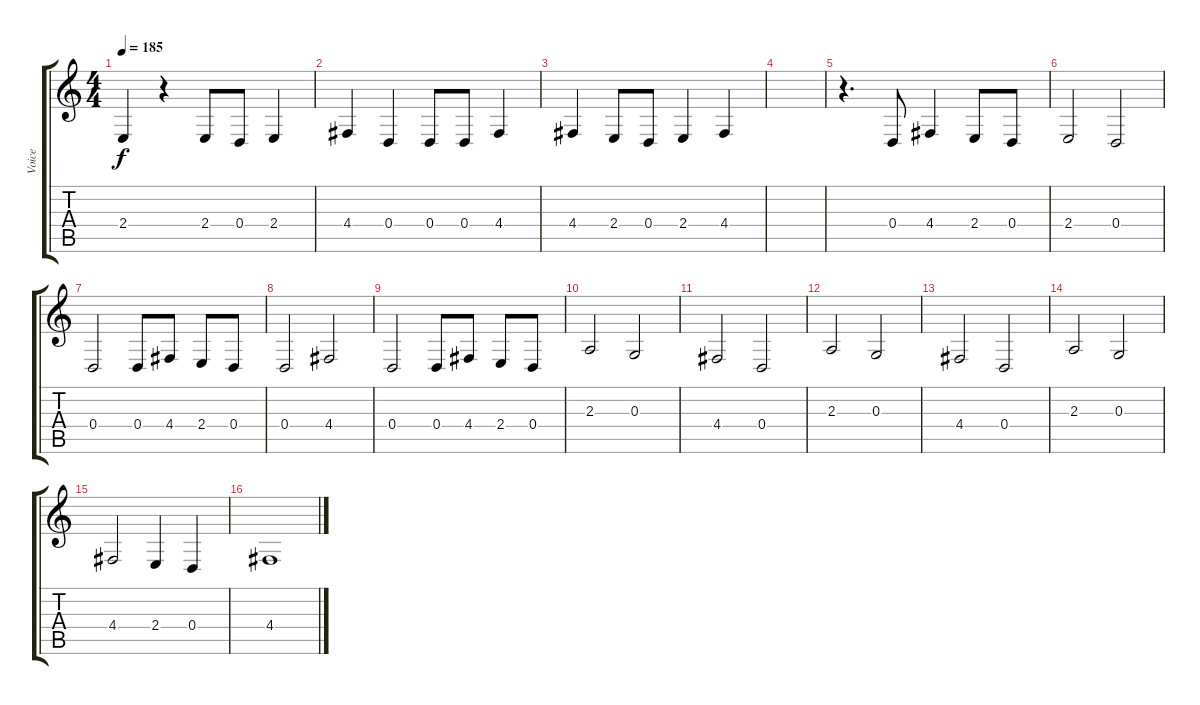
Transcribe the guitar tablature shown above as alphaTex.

\track ("Voice" "Voice") {instrument oboe}
\staff {score tabs}
\tuning (E4 B3 G3 D3 A2 E2) {hide}
\ts (4 4)
\tempo 185
\clef g2
\ks c
2.4{t}.4{dy f} r.4 2.4.8 0.4.8 2.4.4 |
4.4.4 0.4.4 0.4.8 0.4.8 4.4.4 |
4.4.4 2.4.8 0.4.8 2.4.4 4.4.4 |
|
r.4{d} 0.4.8 4.4.4 2.4.8 0.4.8 |
2.4.2 0.4.2 |
0.4.2 0.4.8 4.4.8 2.4.8 0.4.8 |
0.4.2 4.4.2 |
0.4.2 0.4.8 4.4.8 2.4.8 0.4.8 |
2.3.2 0.3.2 |
4.4.2 0.4.2 |
2.3.2 0.3.2 |
4.4.2 0.4.2 |
2.3.2 0.3.2 |
4.4.2 2.4.4 0.4.4 |
4.4.1
